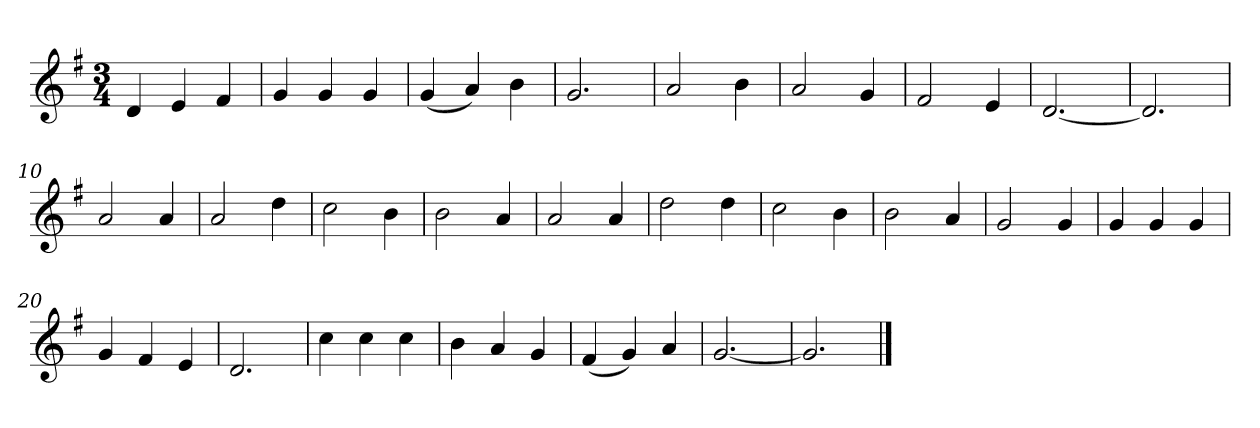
**kern
*part1
*staff1
*k[f#]
*M3/4
*MM120
=1
4d
4e
4f#
=2
4g
4g
4g
=3
(4g
4a)
4b
=4
2.g
=5
2a
4b
=6
2a
4g
=7
2f#
4e
=8
[2.d
=9
2.d]
=10
2a
4a
=11
2a
4dd
=12
2cc
4b
=13
2b
4a
=14
2a
4a
=15
2dd
4dd
=16
2cc
4b
=17
2b
4a
=18
2g
4g
=19
4g
4g
4g
=20
4g
4f#
4e
=21
2.d
=22
4cc
4cc
4cc
=23
4b
4a
4g
=24
(4f#
4g)
4a
=25
[2.g
=26
2.g]
==
*-
